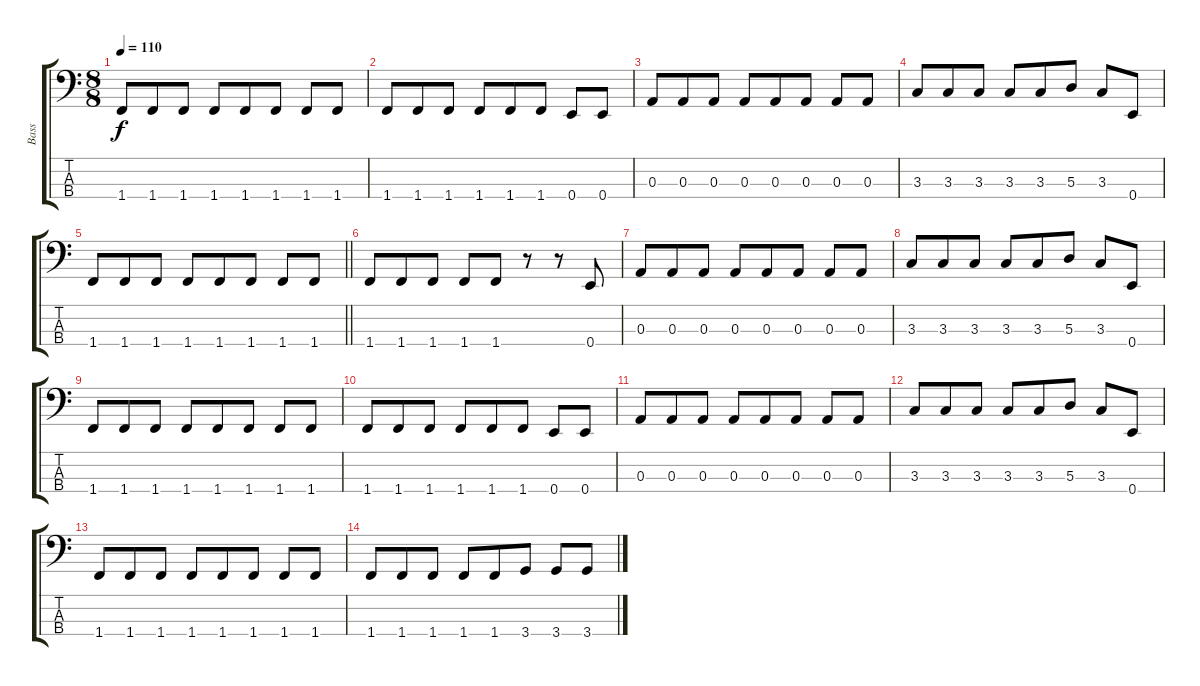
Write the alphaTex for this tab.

\track ("Bass" "Bass") {instrument electricbassfinger bank 1}
\staff {score tabs}
\tuning (G2 D2 A1 E1) {hide}
\ts (8 8)
\tempo 110
\clef f4
\ks c
1.4.8{dy f} 1.4.8 1.4.8 1.4.8 1.4.8 1.4.8 1.4.8 1.4.8 |
1.4.8 1.4.8 1.4.8 1.4.8 1.4.8 1.4.8 0.4.8 0.4.8 |
0.3.8 0.3.8 0.3.8 0.3.8 0.3.8 0.3.8 0.3.8 0.3.8 |
3.3.8 3.3.8 3.3.8 3.3.8 3.3.8 5.3.8 3.3.8 0.4.8 |
\barLineRight lightlight
1.4.8 1.4.8 1.4.8 1.4.8 1.4.8 1.4.8 1.4.8 1.4.8 |
1.4.8 1.4.8 1.4.8 1.4.8 1.4.8 r.8 r.8 0.4.8 |
0.3.8 0.3.8 0.3.8 0.3.8 0.3.8 0.3.8 0.3.8 0.3.8 |
3.3.8 3.3.8 3.3.8 3.3.8 3.3.8 5.3.8 3.3.8 0.4.8 |
1.4.8 1.4.8 1.4.8 1.4.8 1.4.8 1.4.8 1.4.8 1.4.8 |
1.4.8 1.4.8 1.4.8 1.4.8 1.4.8 1.4.8 0.4.8 0.4.8 |
0.3.8 0.3.8 0.3.8 0.3.8 0.3.8 0.3.8 0.3.8 0.3.8 |
3.3.8 3.3.8 3.3.8 3.3.8 3.3.8 5.3.8 3.3.8 0.4.8 |
1.4.8 1.4.8 1.4.8 1.4.8 1.4.8 1.4.8 1.4.8 1.4.8 |
1.4.8 1.4.8 1.4.8 1.4.8 1.4.8 3.4.8 3.4.8 3.4.8
